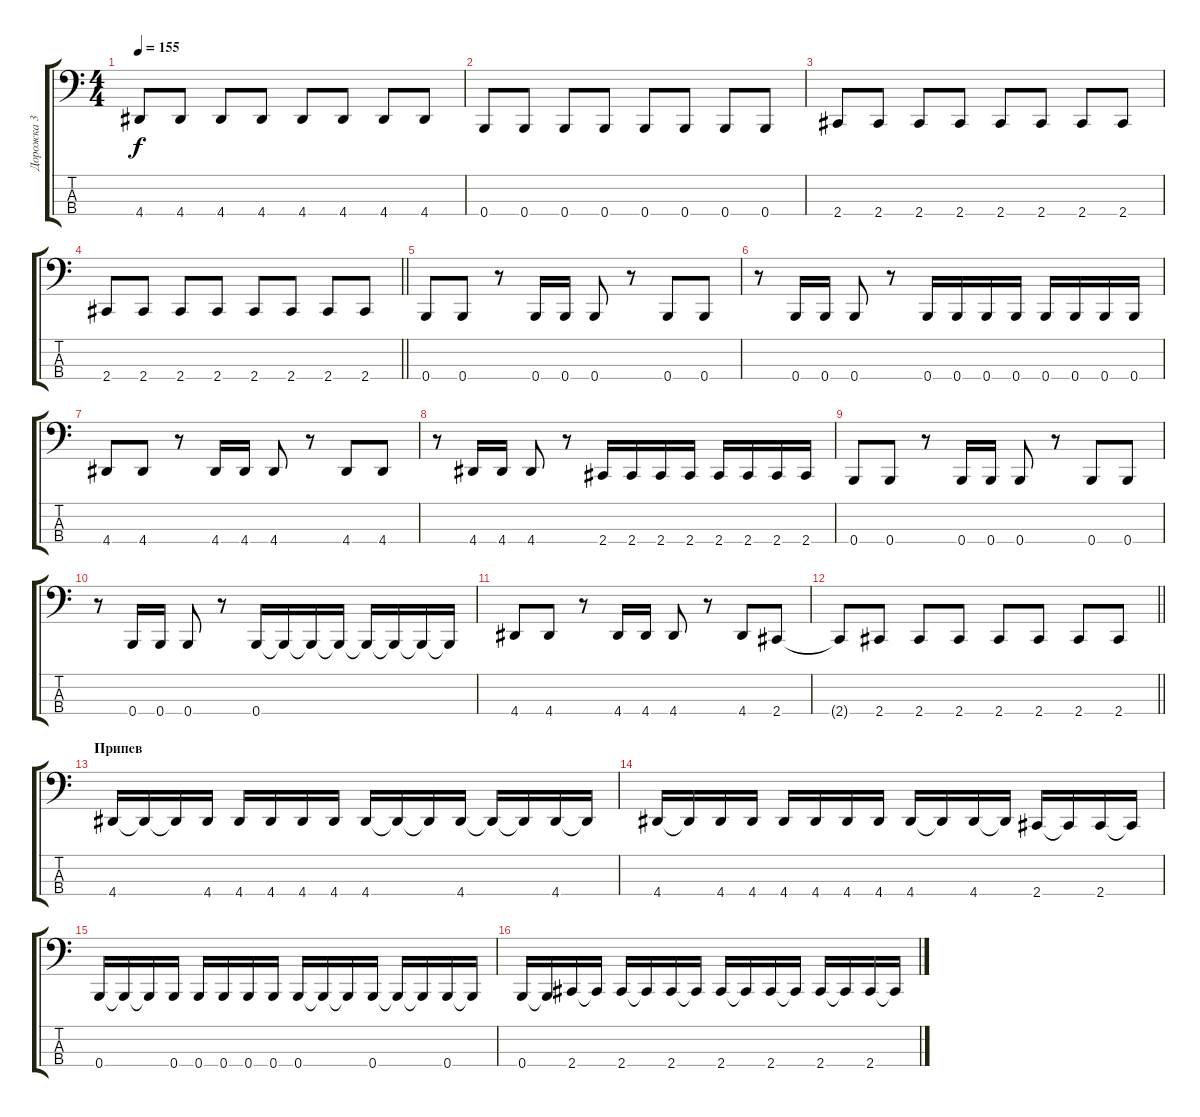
\track ("Дорожка 3" "Дорожка 3") {instrument electricbasspick}
\staff {score tabs}
\tuning (E2 B1 Gb1 B0) {hide}
\ts (4 4)
\tempo 155
\clef f4
\ks c
4.4.8{dy f} 4.4.8 4.4.8 4.4.8 4.4.8 4.4.8 4.4.8 4.4.8 |
0.4.8 0.4.8 0.4.8 0.4.8 0.4.8 0.4.8 0.4.8 0.4.8 |
2.4.8 2.4.8 2.4.8 2.4.8 2.4.8 2.4.8 2.4.8 2.4.8 |
\barLineRight lightlight
2.4.8 2.4.8 2.4.8 2.4.8 2.4.8 2.4.8 2.4.8 2.4.8 |
0.4.8 0.4.8 r.8 0.4.16 0.4.16 0.4.8 r.8 0.4.8 0.4.8 |
r.8 0.4.16 0.4.16 0.4.8 r.8 0.4.16 0.4.16 0.4.16 0.4.16 0.4.16 0.4.16 0.4.16 0.4.16 |
4.4.8 4.4.8 r.8 4.4.16 4.4.16 4.4.8 r.8 4.4.8 4.4.8 |
r.8 4.4.16 4.4.16 4.4.8 r.8 2.4.16 2.4.16 2.4.16 2.4.16 2.4.16 2.4.16 2.4.16 2.4.16 |
0.4.8 0.4.8 r.8 0.4.16 0.4.16 0.4.8 r.8 0.4.8 0.4.8 |
r.8 0.4.16 0.4.16 0.4.8 r.8 0.4.16 0.4{t}.16 0.4{t}.16 0.4{t}.16 0.4{t}.16 0.4{t}.16 0.4{t}.16 0.4{t}.16 |
4.4.8 4.4.8 r.8 4.4.16 4.4.16 4.4.8 r.8 4.4.8 2.4.8 |
\barLineRight lightlight
2.4{t}.8 2.4.8 2.4.8 2.4.8 2.4.8 2.4.8 2.4.8 2.4.8 |
\section ("" "Припев")
4.4.16 4.4{t}.16 4.4{t}.16 4.4.16 4.4.16 4.4.16 4.4.16 4.4.16 4.4.16 4.4{t}.16 4.4{t}.16 4.4.16 4.4{t}.16 4.4{t}.16 4.4.16 4.4{t}.16 |
4.4.16 4.4{t}.16 4.4.16 4.4.16 4.4.16 4.4.16 4.4.16 4.4.16 4.4.16 4.4{t}.16 4.4.16 4.4{t}.16 2.4.16 2.4{t}.16 2.4.16 2.4{t}.16 |
0.4.16 0.4{t}.16 0.4{t}.16 0.4.16 0.4.16 0.4.16 0.4.16 0.4.16 0.4.16 0.4{t}.16 0.4{t}.16 0.4.16 0.4{t}.16 0.4{t}.16 0.4.16 0.4{t}.16 |
0.4.16 0.4{t}.16 2.4.16 2.4{t}.16 2.4.16 2.4{t}.16 2.4.16 2.4{t}.16 2.4.16 2.4{t}.16 2.4.16 2.4{t}.16 2.4.16 2.4{t}.16 2.4.16 2.4{t}.16
